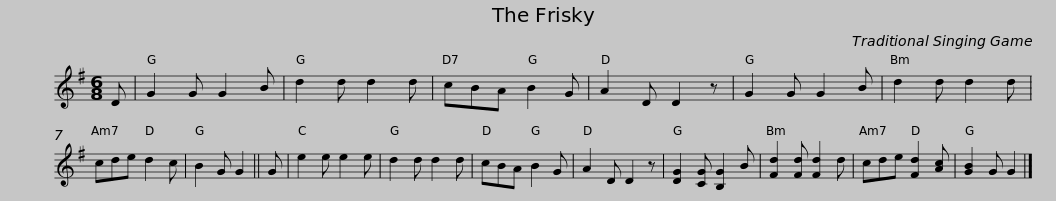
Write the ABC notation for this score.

X:1
L:1/8
M:6/8
I:linebreak $
K:G
V:1 treble
V:1
 D | G2 G G2 B | d2 d d2 d | cBA B2 G | A2 D D2 z | %5
 G2 G G2 B | d2 d d2 d | cde d2 c | B2 G G2 || G |$ %10
 e2 e e2 e | d2 d d2 d | cBA B2 G | A2 D D2 z | [DG]2 [CG] [B,G]2 B | %15
 [Fd]2 [Fd] [Fd]2 d | cde [Fd]2 [Ac] | [GB]2 G G2 |] %18
